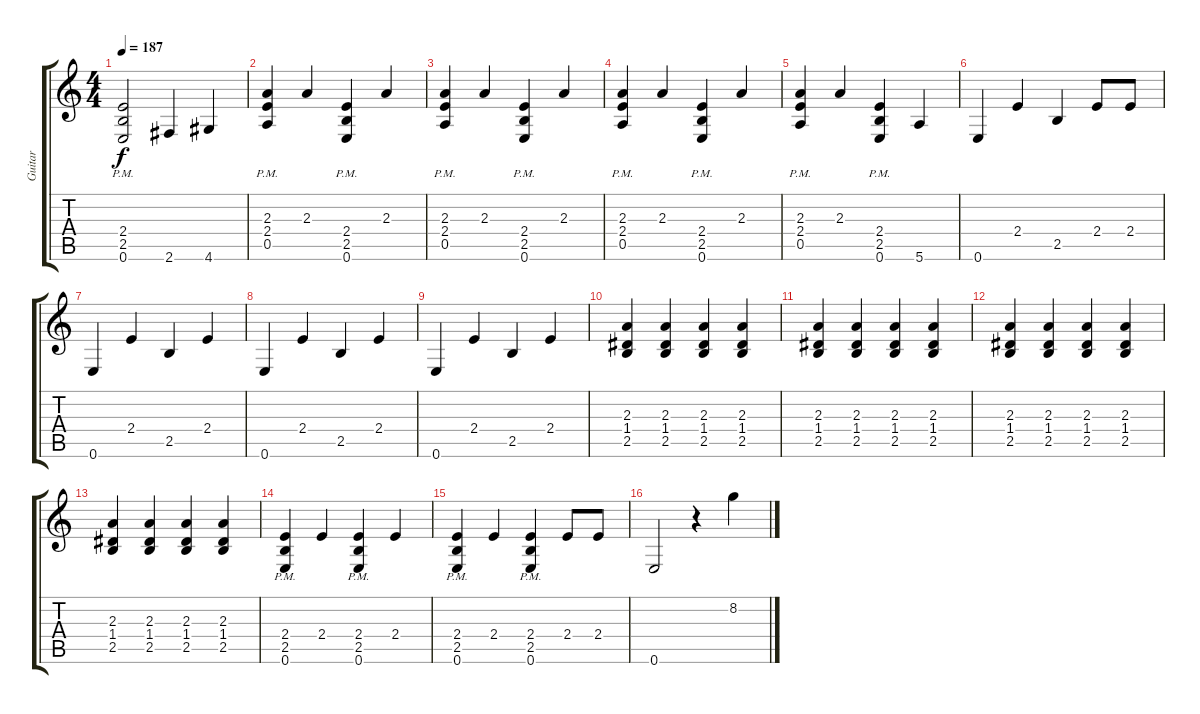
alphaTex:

\track ("Guitar" "Guitar") {instrument distortionguitar}
\staff {score tabs}
\tuning (E4 B3 G3 D3 A2 E2) {hide}
\ts (4 4)
\tempo 187
\clef g2
\ks c
(2.4{pm} 2.5{pm} 0.6{pm}).2{dy f} 2.6.4 4.6.4 |
(2.3{pm} 2.4{pm} 0.5{pm}).4 2.3.4 (2.4{pm} 2.5{pm} 0.6{pm}).4 2.3.4 |
(2.3{pm} 2.4{pm} 0.5{pm}).4 2.3.4 (2.4{pm} 2.5{pm} 0.6{pm}).4 2.3.4 |
(2.3{pm} 2.4{pm} 0.5{pm}).4 2.3.4 (2.4{pm} 2.5{pm} 0.6{pm}).4 2.3.4 |
(2.3{pm} 2.4{pm} 0.5{pm}).4 2.3.4 (2.4{pm} 2.5{pm} 0.6{pm}).4 5.6.4 |
0.6.4 2.4.4 2.5.4 2.4.8 2.4.8 |
0.6.4 2.4.4 2.5.4 2.4.4 |
0.6.4 2.4.4 2.5.4 2.4.4 |
0.6.4 2.4.4 2.5.4 2.4.4 |
(2.3 1.4 2.5).4 (2.3 1.4 2.5).4 (2.3 1.4 2.5).4 (2.3 1.4 2.5).4 |
(2.3 1.4 2.5).4 (2.3 1.4 2.5).4 (2.3 1.4 2.5).4 (2.3 1.4 2.5).4 |
(2.3 1.4 2.5).4 (2.3 1.4 2.5).4 (2.3 1.4 2.5).4 (2.3 1.4 2.5).4 |
(2.3 1.4 2.5).4 (2.3 1.4 2.5).4 (2.3 1.4 2.5).4 (2.3 1.4 2.5).4 |
(2.4{pm} 2.5{pm} 0.6{pm}).4 2.4.4 (2.4{pm} 2.5{pm} 0.6{pm}).4 2.4.4 |
(2.4{pm} 2.5{pm} 0.6{pm}).4 2.4.4 (2.4{pm} 2.5{pm} 0.6{pm}).4 2.4.8 2.4.8 |
0.6.2 r.4 8.2{sl}.4
